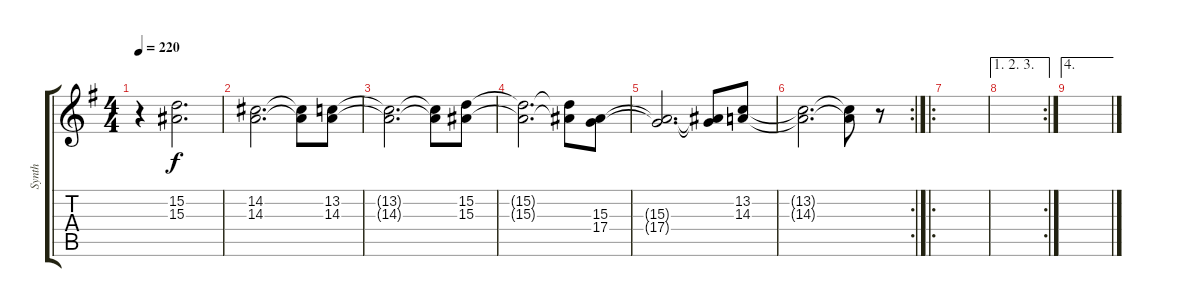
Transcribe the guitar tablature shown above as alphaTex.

\track ("Synth" "Synth") {instrument synthbrass2}
\staff {score tabs}
\tuning (E4 B3 G3 D3 A2 E2) {hide}
\ts (4 4)
\tempo 220
\clef g2
\ks g
r.4{dy f} (15.2 15.3).2{d} |
(14.2 14.3).2{d} (14.2{t} 14.3{t}).8 (13.2 14.3).8 |
(13.2{t} 14.3{t}).2{d} (13.2{t} 14.3{t}).8 (15.2 15.3).8 |
(15.2{t} 15.3{t}).2{d} (15.2{t} 15.3{t}).8 (15.3 17.4).8 |
(15.3{t} 17.4{t}).2{d} (15.3{t} 17.4{t}).8 (13.2 14.3).8 |
\rc 2
(13.2{t} 14.3{t}).2{d} (13.2{t} 14.3{t}).8 r.8 |
\ro
|
\ae (1 2 3)
\rc 2
|
\ae 4
